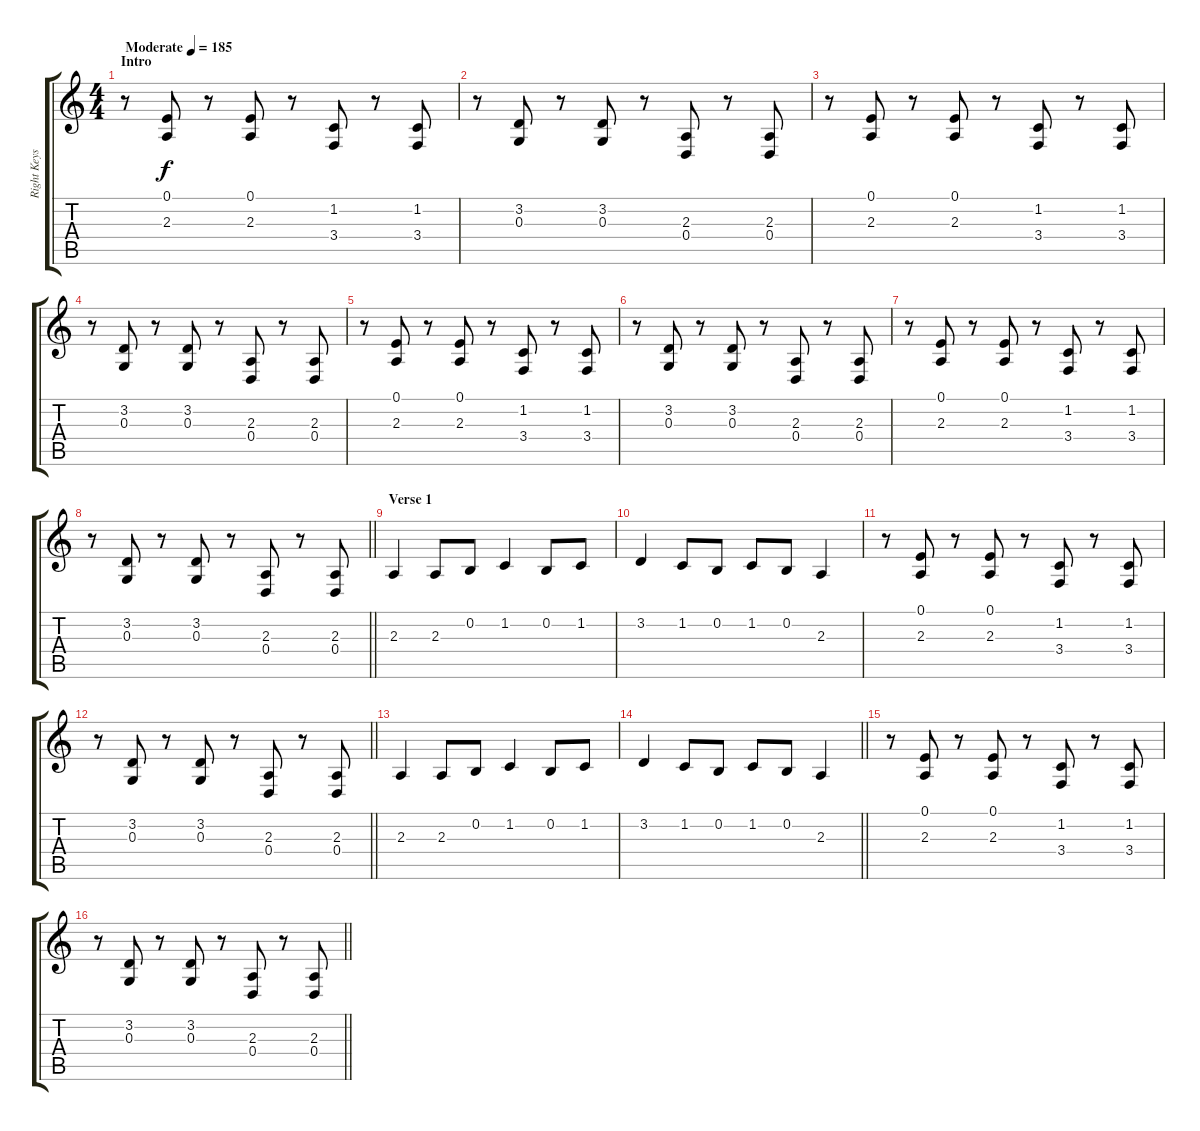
\track ("Right Keys" "Right Keys") {instrument accordion}
\staff {score tabs}
\tuning (E4 B3 G3 D3 A2 E2) {hide}
\ts (4 4)
\section ("" "Intro")
\tempo (185 "Moderate")
\clef g2
\ks c
r.8{dy f instrument accordion} (0.1 2.3).8 r.8 (0.1 2.3).8 r.8 (1.2 3.4).8 r.8 (1.2 3.4).8 |
r.8 (3.2 0.3).8 r.8 (3.2 0.3).8 r.8 (2.3 0.4).8 r.8 (2.3 0.4).8 |
r.8 (0.1 2.3).8 r.8 (0.1 2.3).8 r.8 (1.2 3.4).8 r.8 (1.2 3.4).8 |
r.8 (3.2 0.3).8 r.8 (3.2 0.3).8 r.8 (2.3 0.4).8 r.8 (2.3 0.4).8 |
r.8 (0.1 2.3).8 r.8 (0.1 2.3).8 r.8 (1.2 3.4).8 r.8 (1.2 3.4).8 |
r.8 (3.2 0.3).8 r.8 (3.2 0.3).8 r.8 (2.3 0.4).8 r.8 (2.3 0.4).8 |
r.8 (0.1 2.3).8 r.8 (0.1 2.3).8 r.8 (1.2 3.4).8 r.8 (1.2 3.4).8 |
\barLineRight lightlight
r.8 (3.2 0.3).8 r.8 (3.2 0.3).8 r.8 (2.3 0.4).8 r.8 (2.3 0.4).8 |
\section ("" "Verse 1")
2.3.4 2.3.8 0.2.8 1.2.4 0.2.8 1.2.8 |
3.2.4 1.2.8 0.2.8 1.2.8 0.2.8 2.3.4 |
r.8 (0.1 2.3).8 r.8 (0.1 2.3).8 r.8 (1.2 3.4).8 r.8 (1.2 3.4).8 |
\barLineRight lightlight
r.8 (3.2 0.3).8 r.8 (3.2 0.3).8 r.8 (2.3 0.4).8 r.8 (2.3 0.4).8 |
2.3.4 2.3.8 0.2.8 1.2.4 0.2.8 1.2.8 |
\barLineRight lightlight
3.2.4 1.2.8 0.2.8 1.2.8 0.2.8 2.3.4 |
r.8 (0.1 2.3).8 r.8 (0.1 2.3).8 r.8 (1.2 3.4).8 r.8 (1.2 3.4).8 |
\barLineRight lightlight
r.8 (3.2 0.3).8 r.8 (3.2 0.3).8 r.8 (2.3 0.4).8 r.8 (2.3 0.4).8
